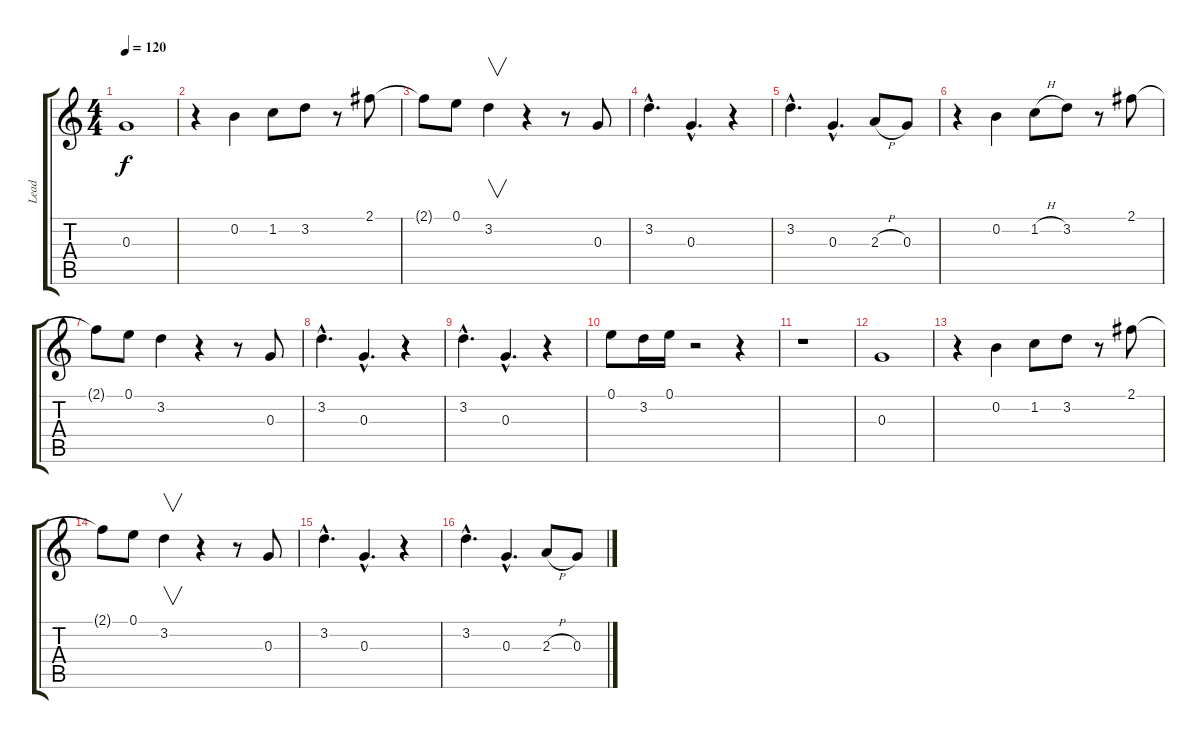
\track ("Lead" "Lead") {instrument overdrivenguitar}
\staff {score tabs}
\tuning (E4 B3 G3 D3 A2 E2) {hide}
\ts (4 4)
\tempo 120
\clef g2
\ks c
0.3.1{dy f} |
r.4 0.2.4 1.2.8 3.2.8 r.8 2.1.8 |
2.1{t}.8 0.1.8 3.2.4{v} r.4 r.8 0.3.8 |
3.2{hac}.4{d} 0.3{hac}.4{d} r.4 |
3.2{hac}.4{d} 0.3{hac}.4{d} 2.3{h}.8 0.3.8 |
r.4 0.2.4 1.2{h}.8 3.2.8 r.8 2.1.8 |
2.1{t}.8 0.1.8 3.2.4 r.4 r.8 0.3.8 |
3.2{hac}.4{d} 0.3{hac}.4{d} r.4 |
3.2{hac}.4{d} 0.3{hac}.4{d} r.4 |
0.1.8 3.2.16 0.1.16 r.2 r.4 |
r.1 |
0.3.1 |
r.4 0.2.4 1.2.8 3.2.8 r.8 2.1.8 |
2.1{t}.8 0.1.8 3.2.4{v} r.4 r.8 0.3.8 |
3.2{hac}.4{d} 0.3{hac}.4{d} r.4 |
3.2{hac}.4{d} 0.3{hac}.4{d} 2.3{h}.8 0.3.8
